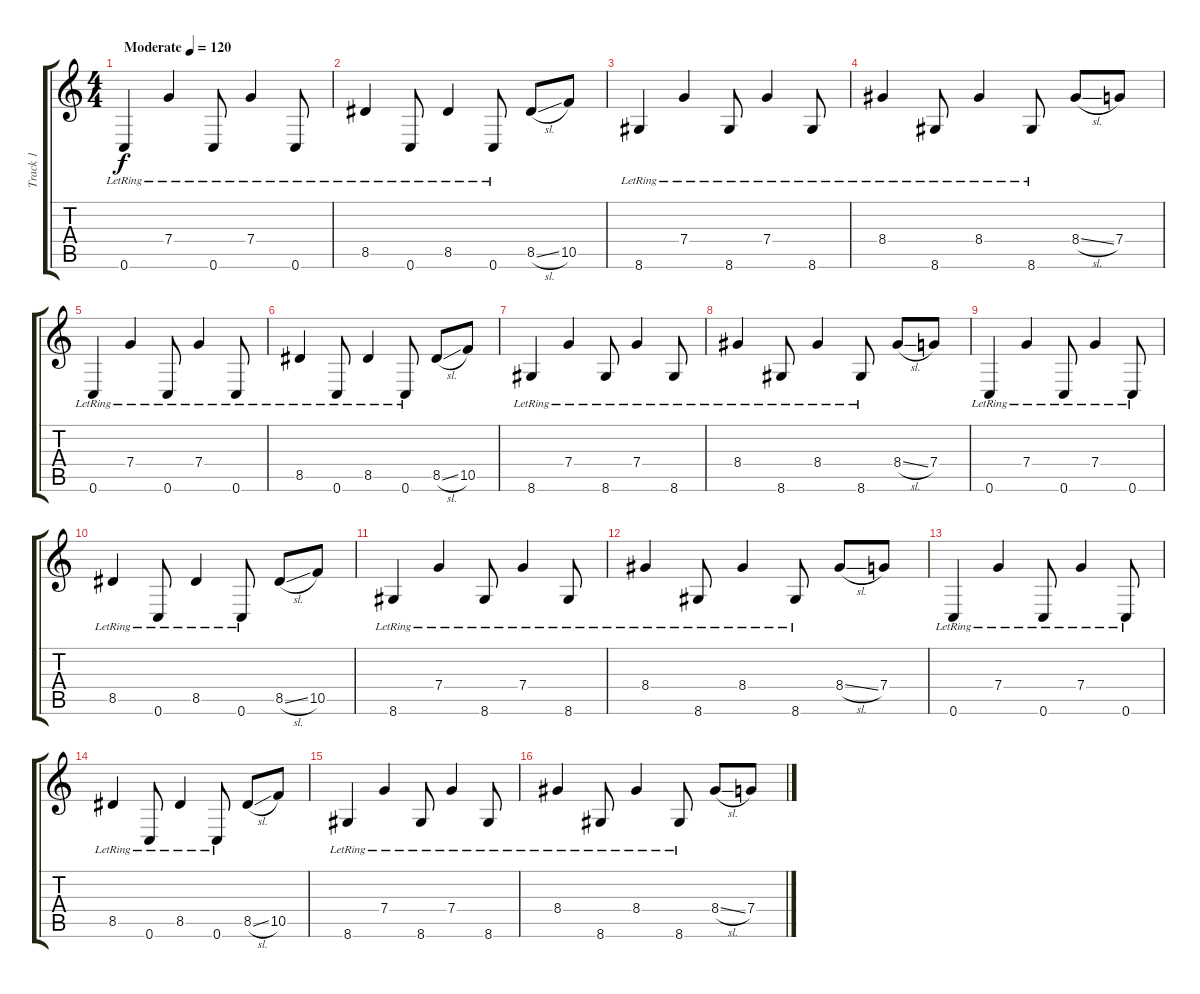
\track ("Track 1" "Track 1") {instrument electricguitarclean}
\staff {score tabs}
\tuning (D4 A3 F3 C3 G2 C2) {hide}
\ts (4 4)
\tempo (120 "Moderate")
\clef g2
\ks c
0.6{lr}.4{dy f instrument electricguitarclean} 7.4{lr}.4 0.6{lr}.8 7.4{lr}.4 0.6{lr}.8 |
8.5{lr}.4 0.6{lr}.8 8.5{lr}.4 0.6{lr}.8 8.5{sl}.8 10.5.8 |
8.6{lr}.4 7.4{lr}.4 8.6{lr}.8 7.4{lr}.4 8.6{lr}.8 |
8.4{lr}.4 8.6{lr}.8 8.4{lr}.4 8.6{lr}.8 8.4{sl}.8 7.4.8 |
0.6{lr}.4 7.4{lr}.4 0.6{lr}.8 7.4{lr}.4 0.6{lr}.8 |
8.5{lr}.4 0.6{lr}.8 8.5{lr}.4 0.6{lr}.8 8.5{sl}.8 10.5.8 |
8.6{lr}.4 7.4{lr}.4 8.6{lr}.8 7.4{lr}.4 8.6{lr}.8 |
8.4{lr}.4 8.6{lr}.8 8.4{lr}.4 8.6{lr}.8 8.4{sl}.8 7.4.8 |
0.6{lr}.4 7.4{lr}.4 0.6{lr}.8 7.4{lr}.4 0.6{lr}.8 |
8.5{lr}.4 0.6{lr}.8 8.5{lr}.4 0.6{lr}.8 8.5{sl}.8 10.5.8 |
8.6{lr}.4 7.4{lr}.4 8.6{lr}.8 7.4{lr}.4 8.6{lr}.8 |
8.4{lr}.4 8.6{lr}.8 8.4{lr}.4 8.6{lr}.8 8.4{sl}.8 7.4.8 |
0.6{lr}.4 7.4{lr}.4 0.6{lr}.8 7.4{lr}.4 0.6{lr}.8 |
8.5{lr}.4 0.6{lr}.8 8.5{lr}.4 0.6{lr}.8 8.5{sl}.8 10.5.8 |
8.6{lr}.4 7.4{lr}.4 8.6{lr}.8 7.4{lr}.4 8.6{lr}.8 |
8.4{lr}.4 8.6{lr}.8 8.4{lr}.4 8.6{lr}.8 8.4{sl}.8 7.4.8
